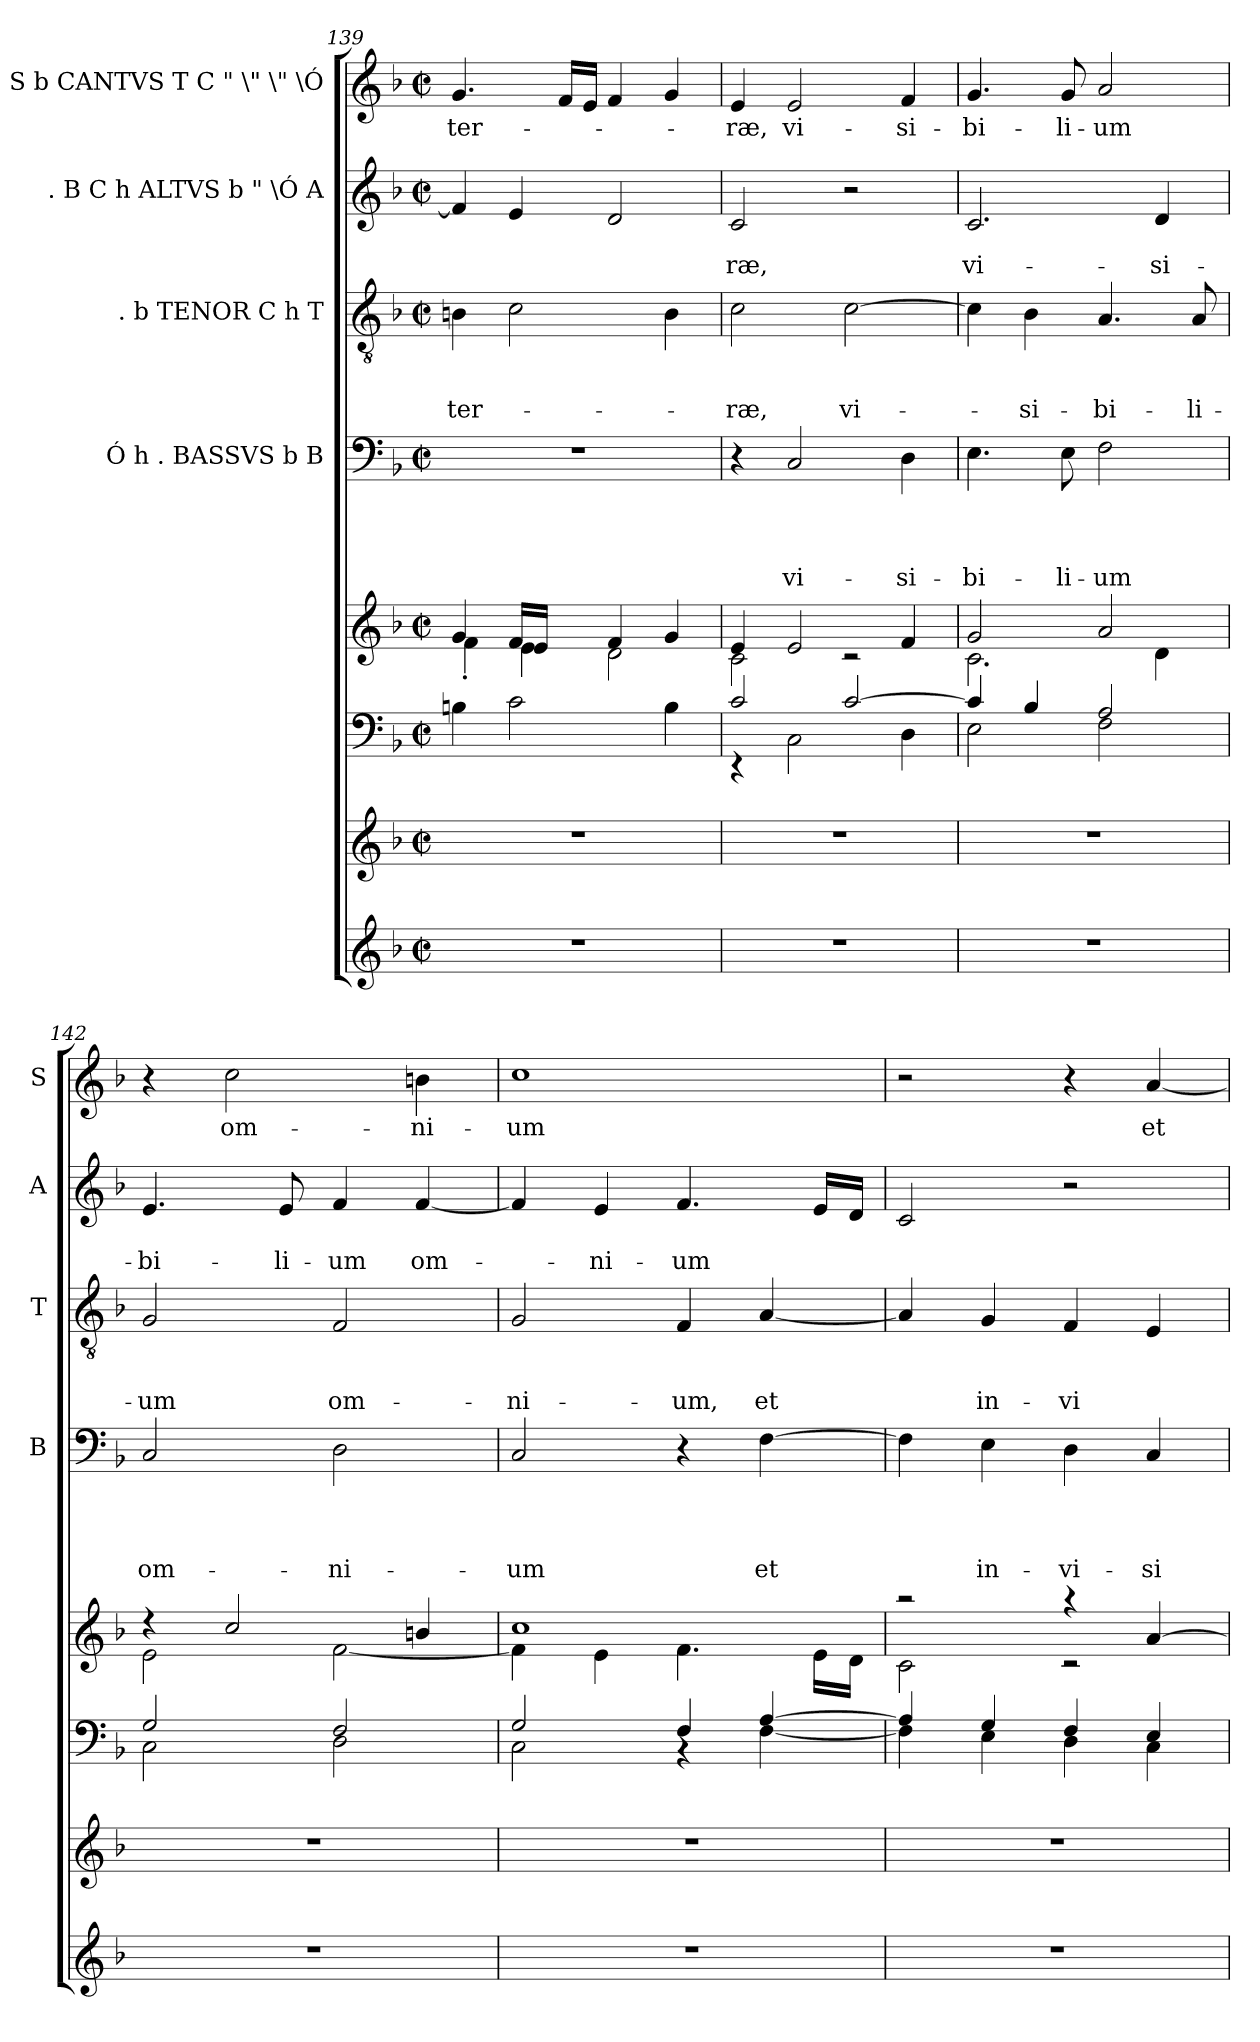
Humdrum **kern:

**kern	**kern	**kern	**kern	**kern	**text	**text	**text	**text	**kern	**text	**text	**text	**kern	**text	**text	**kern	**text
*part8	*part7	*part6	*part5	*part4	*part4	*part4	*part4	*part4	*part3	*part3	*part3	*part3	*part2	*part2	*part2	*part1	*part1
*staff8	*staff7	*staff6	*staff5	*staff4	*staff4	*staff4	*staff4	*staff4	*staff3	*staff3	*staff3	*staff3	*staff2	*staff2	*staff2	*staff1	*staff1
*	*	*	*	*I"Ó h . BASSVS b B	*	*	*	*	*I". b TENOR C h T	*	*	*	*I". B C h ALTVS b " \Ó A	*	*	*I"h . S b CANTVS T C " \" \" \Ó	*
*	*	*	*	*I'B	*	*	*	*	*I'T	*	*	*	*I'A	*	*	*I'S	*
!!LO:PB:g=z
*clefG2	*clefG2	*clefF4	*clefG2	*clefF4	*	*	*	*	*clefGv2	*	*	*	*clefG2	*	*	*clefG2	*
*k[b-]	*k[b-]	*k[b-]	*k[b-]	*k[b-]	*	*	*	*	*k[b-]	*	*	*	*k[b-]	*	*	*k[b-]	*
*F:	*F:	*F:	*F:	*F:	*	*	*	*	*F:	*	*	*	*F:	*	*	*F:	*
*M2/2	*M2/2	*M2/2	*M2/2	*M2/2	*	*	*	*	*M2/2	*	*	*	*M2/2	*	*	*M2/2	*
*met(c|)	*met(c|)	*met(c|)	*met(c|)	*met(c|)	*	*	*	*	*met(c|)	*	*	*	*met(c|)	*	*	*met(c|)	*
=139	=139	=139	=139	=139	=139	=139	=139	=139	=139	=139	=139	=139	=139	=139	=139	=139	=139
*	*	*	*^	*	*	*	*	*	*	*	*	*	*	*	*	*	*
!	!	!	!	!	!	!	!	!	!	!	!	!	!LO:LY:b	!	!	!	!	!LO:LY:b
1r	1r	4Bn\	4g/	4f'<\	1r	.	.	.	.	4Bn\	.	.	ter-	4f/]	.	.	4.g/	ter-
.	.	2c\	16f/LL	4e\	.	.	.	.	.	2c\	.	.	.	4e/	.	.	.	.
.	.	.	16e/JJ	.	.	.	.	.	.	.	.	.	.	.	.	.	.	.
.	.	.	8ryy	.	.	.	.	.	.	.	.	.	.	.	.	.	16f/LL	.
.	.	.	.	.	.	.	.	.	.	.	.	.	.	.	.	.	16e/JJ	.
.	.	.	4f/	2d\	.	.	.	.	.	.	.	.	.	2d/	.	.	4f/	.
.	.	4B\	4g/	.	.	.	.	.	.	4B\	.	.	.	.	.	.	4g/	.
=140	=140	=140	=140	=140	=140	=140	=140	=140	=140	=140	=140	=140	=140	=140	=140	=140	=140	=140
*	*	*^	*	*	*	*	*	*	*	*	*	*	*	*	*	*	*	*
!	!	!	!	!	!	!	!	!	!	!	!	!	!	!LO:LY:b	!	!	!LO:LY:b	!	!LO:LY:b
1r	1r	2c/	4rEE	4e/	2c\	4r	.	.	.	.	2c\	.	.	-ræ,	2c/	.	-ræ,	4e/	-ræ,
!	!	!	!	!	!	!	!	!	!	!LO:LY:b	!	!	!	!	!	!	!	!	!LO:LY:b
.	.	.	2C\	2e/	.	2C/	.	.	.	vi-	.	.	.	.	.	.	.	2e/	vi-
!	!	!	!	!	!	!	!	!	!	!	!	!	!	!LO:LY:b	!	!	!	!	!
.	.	[>2c/	.	.	2rc	.	.	.	.	.	[>2c\	.	.	vi-	2r	.	.	.	.
!	!	!	!	!	!	!	!	!	!	!LO:LY:b	!	!	!	!	!	!	!	!	!LO:LY:b
.	.	.	4D\	4f/	.	4D\	.	.	.	-si-	.	.	.	.	.	.	.	4f/	-si-
=141	=141	=141	=141	=141	=141	=141	=141	=141	=141	=141	=141	=141	=141	=141	=141	=141	=141	=141	=141
!	!	!	!	!	!	!	!	!	!	!LO:LY:b	!	!	!	!	!	!	!LO:LY:b	!	!LO:LY:b
1r	1r	4c/]	2E\	2g/	2.c\	4.E\	.	.	.	-bi-	4c\]	.	.	.	2.c/	.	vi-	4.g/	-bi-
!	!	!	!	!	!	!	!	!	!	!	!	!	!	!LO:LY:b	!	!	!	!	!
.	.	4B-/	.	.	.	.	.	.	.	.	4B-\	.	.	-si-	.	.	.	.	.
!	!	!	!	!	!	!	!	!	!	!LO:LY:b	!	!	!	!	!	!	!	!	!LO:LY:b
.	.	.	.	.	.	8E\	.	.	.	-li-	.	.	.	.	.	.	.	8g/	-li-
!	!	!	!	!	!	!	!	!	!	!LO:LY:b	!	!	!	!LO:LY:b	!	!	!	!	!LO:LY:b
.	.	2A/	2F\	2a/	.	2F\	.	.	.	-um	4.A/	.	.	-bi-	.	.	.	2a/	-um
!	!	!	!	!	!	!	!	!	!	!	!	!	!	!	!	!	!LO:LY:b	!	!
.	.	.	.	.	4d\	.	.	.	.	.	.	.	.	.	4d/	.	-si-	.	.
!	!	!	!	!	!	!	!	!	!	!	!	!	!	!LO:LY:b	!	!	!	!	!
.	.	.	.	.	.	.	.	.	.	.	8A/	.	.	-li-	.	.	.	.	.
=142	=142	=142	=142	=142	=142	=142	=142	=142	=142	=142	=142	=142	=142	=142	=142	=142	=142	=142	=142
!	!	!	!	!	!	!	!	!	!	!LO:LY:b	!	!	!	!LO:LY:b	!	!	!LO:LY:b	!	!
1r	1r	2G/	2C\	4rcc	2e\	2C/	.	.	.	om-	2G/	.	.	-um	4.e/	.	-bi-	4r	.
!	!	!	!	!	!	!	!	!	!	!	!	!	!	!	!	!	!	!	!LO:LY:b
.	.	.	.	2cc/	.	.	.	.	.	.	.	.	.	.	.	.	.	2cc\	om-
!	!	!	!	!	!	!	!	!	!	!	!	!	!	!	!	!	!LO:LY:b	!	!
.	.	.	.	.	.	.	.	.	.	.	.	.	.	.	8e/	.	-li-	.	.
!	!	!	!	!	!	!	!	!	!	!LO:LY:b	!	!	!	!LO:LY:b	!	!	!LO:LY:b	!	!
.	.	2F/	2D\	.	[<2f\	2D\	.	.	.	-ni-	2F/	.	.	om-	4f/	.	-um	.	.
!	!	!	!	!	!	!	!	!	!	!	!	!	!	!	!	!	!LO:LY:b	!	!LO:LY:b
.	.	.	.	4bn/	.	.	.	.	.	.	.	.	.	.	[<4f/	.	om-	4bn\	-ni-
=143	=143	=143	=143	=143	=143	=143	=143	=143	=143	=143	=143	=143	=143	=143	=143	=143	=143	=143	=143
!	!	!	!	!	!	!	!	!	!	!LO:LY:b	!	!	!	!LO:LY:b	!	!	!	!	!LO:LY:b
1r	1r	2G/	2C\	1cc	4f\]	2C/	.	.	.	-um	2G/	.	.	-ni-	4f/]	.	.	1cc	-um
!	!	!	!	!	!	!	!	!	!	!	!	!	!	!	!	!	!LO:LY:b	!	!
.	.	.	.	.	4e\	.	.	.	.	.	.	.	.	.	4e/	.	-ni-	.	.
!	!	!	!	!	!	!	!	!	!	!	!	!	!	!LO:LY:b	!	!	!LO:LY:b	!	!
.	.	4F/	4rAA	.	4.f\	4r	.	.	.	.	4F/	.	.	-um,	4.f/	.	-um	.	.
!	!	!	!	!	!	!	!	!	!	!LO:LY:b	!	!	!	!LO:LY:b	!	!	!	!	!
.	.	[<4A/	[<4F\	.	.	[<4F\	.	.	.	et	[<4A/	.	.	et	.	.	.	.	.
.	.	.	.	.	16e\LL	.	.	.	.	.	.	.	.	.	16e/LL	.	.	.	.
.	.	.	.	.	16d\JJ	.	.	.	.	.	.	.	.	.	16d/JJ	.	.	.	.
!!LO:LB:g=z
=144	=144	=144	=144	=144	=144	=144	=144	=144	=144	=144	=144	=144	=144	=144	=144	=144	=144	=144	=144
1r	1r	4A/]	4F\]	2raa	2c\	4F\]	.	.	.	.	4A/]	.	.	.	2c/	.	.	2r	.
!	!	!	!	!	!	!	!	!	!	!LO:LY:b	!	!	!	!LO:LY:b	!	!	!	!	!
.	.	4G/	4E\	.	.	4E\	.	.	.	in-	4G/	.	.	in-	.	.	.	.	.
!	!	!	!	!	!	!	!	!	!	!LO:LY:b	!	!	!	!LO:LY:b	!	!	!	!	!
.	.	4F/	4D\	4raa	2rc	4D\	.	.	.	-vi-	4F/	.	.	-vi	2r	.	.	4r	.
!	!	!	!	!	!	!	!	!	!	!LO:LY:b	!	!	!	!	!	!	!	!	!LO:LY:b
.	.	4E/	4C\	[>4a/	.	4C/	.	.	.	-si-	4E/	.	.	.	.	.	.	[<4a/	et
*	*	*v	*v	*	*	*	*	*	*	*	*	*	*	*	*	*	*	*	*
*	*	*	*v	*v	*	*	*	*	*	*	*	*	*	*	*	*	*	*
=	=	=	=	=	=	=	=	=	=	=	=	=	=	=	=	=	=
*-	*-	*-	*-	*-	*-	*-	*-	*-	*-	*-	*-	*-	*-	*-	*-	*-	*-
